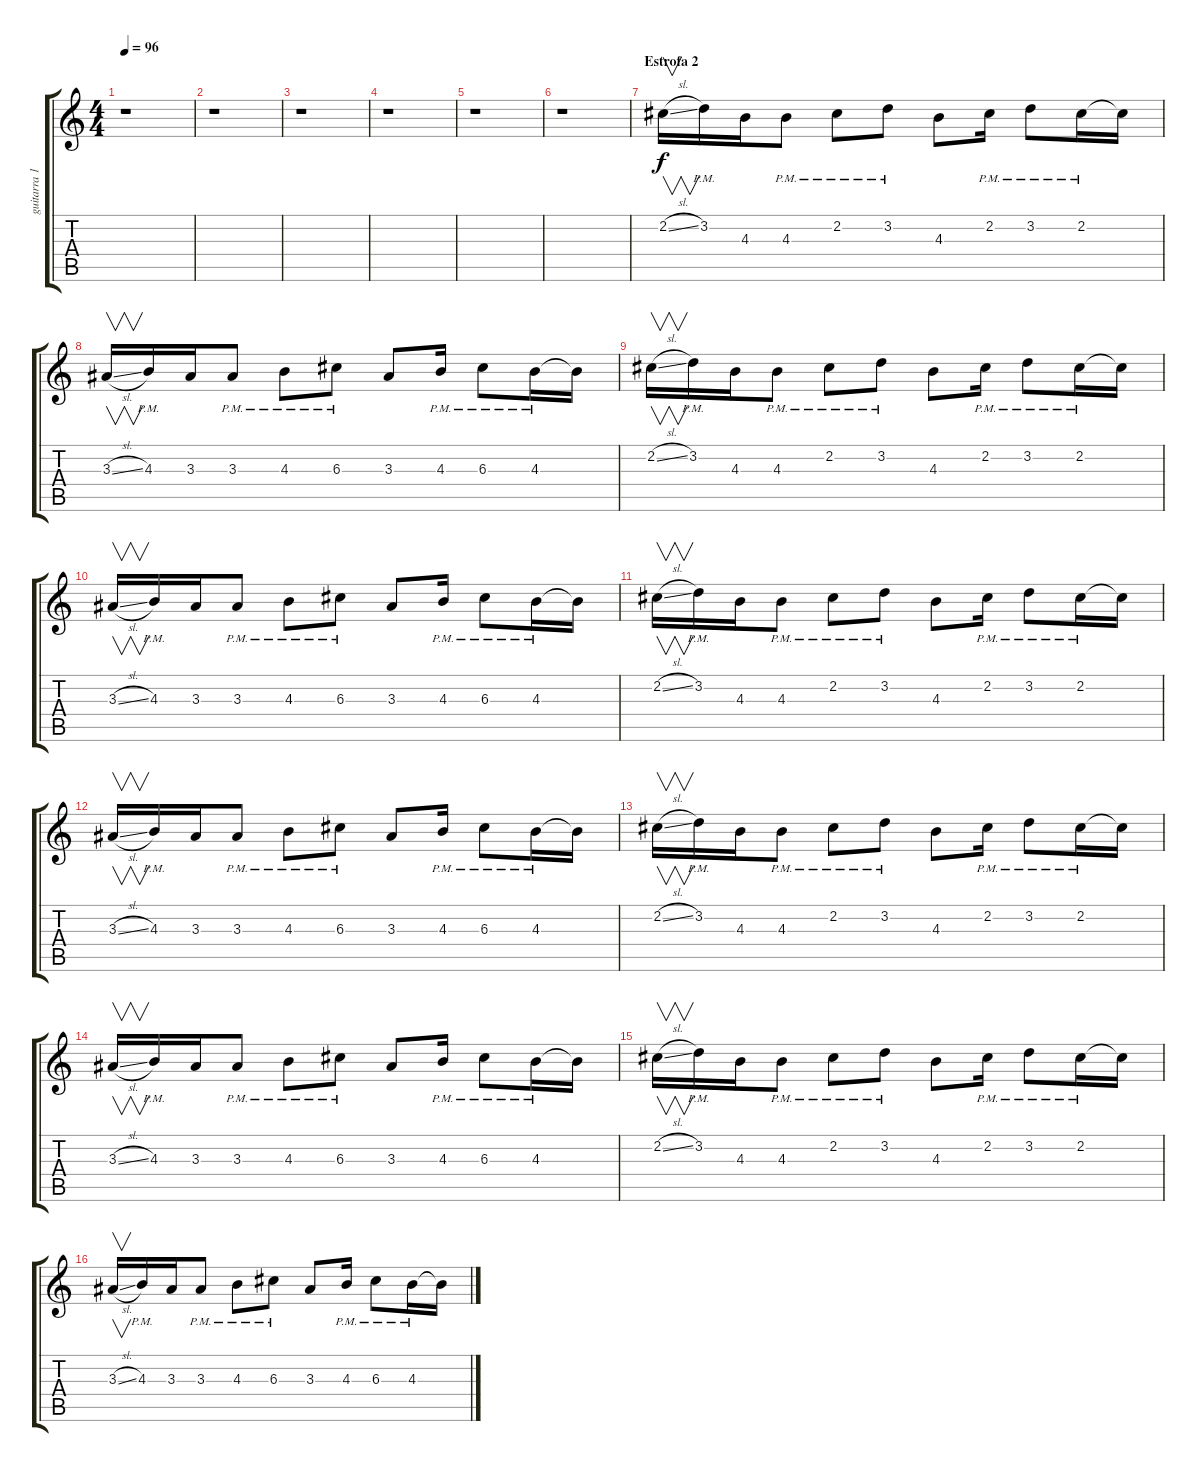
\track ("guitarra 1" "guitarra 1") {instrument distortionguitar}
\staff {score tabs}
\tuning (E4 B3 G3 D3 A2 E2) {hide}
\ts (4 4)
\tempo 96
\clef g2
\ks c
r.1{dy f} |
r.1 |
r.1 |
r.1 |
r.1 |
r.1 |
\section ("" "Estrofa 2")
2.2{sl}.16{v} 3.2{pm}.16 4.3.16 4.3{pm}.8 2.2{pm}.8 3.2{pm}.8 4.3.8 2.2{pm}.16 3.2{pm}.8 2.2{pm}.16 2.2{t}.16 |
3.3{sl}.16{v} 4.3{pm}.16 3.3.16 3.3{pm}.8 4.3{pm}.8 6.3{pm}.8 3.3.8 4.3{pm}.16 6.3{pm}.8 4.3{pm}.16 4.3{t}.16 |
2.2{sl}.16{v} 3.2{pm}.16 4.3.16 4.3{pm}.8 2.2{pm}.8 3.2{pm}.8 4.3.8 2.2{pm}.16 3.2{pm}.8 2.2{pm}.16 2.2{t}.16 |
3.3{sl}.16{v} 4.3{pm}.16 3.3.16 3.3{pm}.8 4.3{pm}.8 6.3{pm}.8 3.3.8 4.3{pm}.16 6.3{pm}.8 4.3{pm}.16 4.3{t}.16 |
2.2{sl}.16{v} 3.2{pm}.16 4.3.16 4.3{pm}.8 2.2{pm}.8 3.2{pm}.8 4.3.8 2.2{pm}.16 3.2{pm}.8 2.2{pm}.16 2.2{t}.16 |
3.3{sl}.16{v} 4.3{pm}.16 3.3.16 3.3{pm}.8 4.3{pm}.8 6.3{pm}.8 3.3.8 4.3{pm}.16 6.3{pm}.8 4.3{pm}.16 4.3{t}.16 |
2.2{sl}.16{v} 3.2{pm}.16 4.3.16 4.3{pm}.8 2.2{pm}.8 3.2{pm}.8 4.3.8 2.2{pm}.16 3.2{pm}.8 2.2{pm}.16 2.2{t}.16 |
3.3{sl}.16{v} 4.3{pm}.16 3.3.16 3.3{pm}.8 4.3{pm}.8 6.3{pm}.8 3.3.8 4.3{pm}.16 6.3{pm}.8 4.3{pm}.16 4.3{t}.16 |
2.2{sl}.16{v} 3.2{pm}.16 4.3.16 4.3{pm}.8 2.2{pm}.8 3.2{pm}.8 4.3.8 2.2{pm}.16 3.2{pm}.8 2.2{pm}.16 2.2{t}.16 |
3.3{sl}.16{v} 4.3{pm}.16 3.3.16 3.3{pm}.8 4.3{pm}.8 6.3{pm}.8 3.3.8 4.3{pm}.16 6.3{pm}.8 4.3{pm}.16 4.3{t}.16
